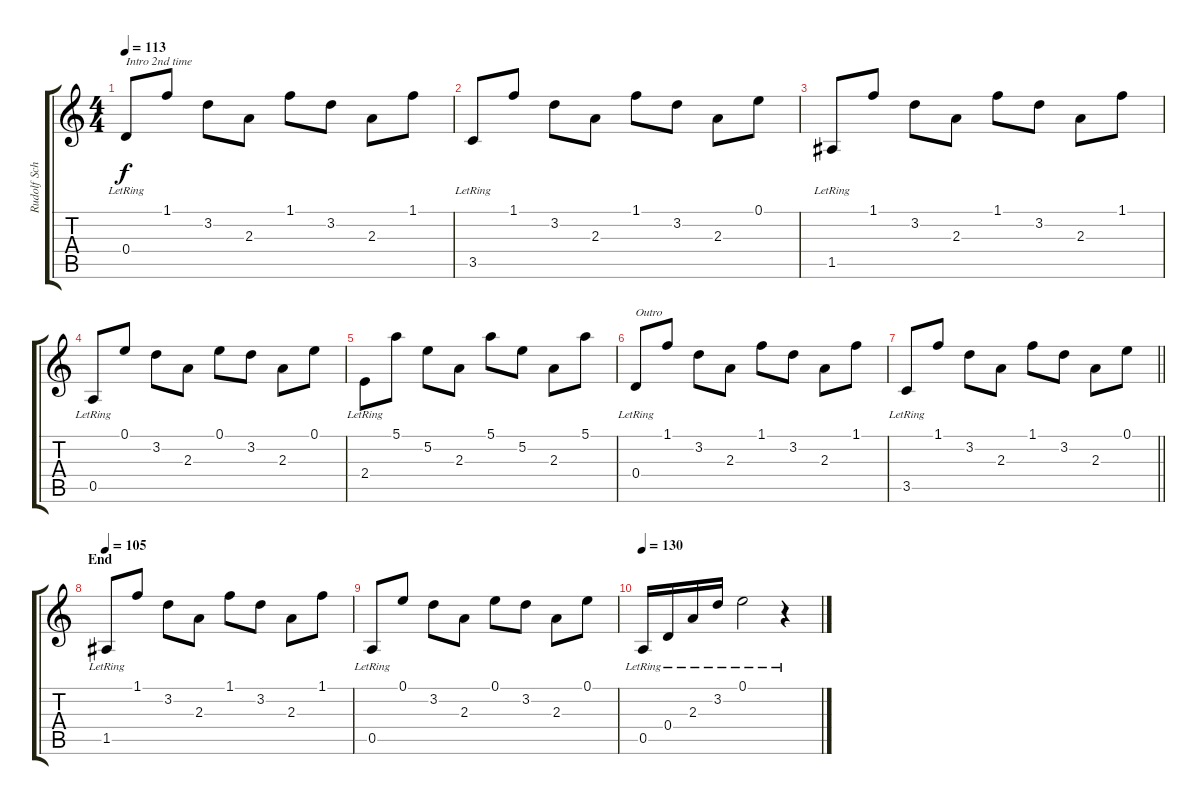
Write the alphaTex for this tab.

\track ("Rudolf Schenker" "Rudolf Sch") {instrument acousticguitarsteel}
\staff {score tabs}
\tuning (E4 B3 G3 D3 A2 E2) {hide}
\ts (4 4)
\tempo 113
\clef g2
\ks c
0.4{lr}.8{txt "Intro 2nd time" dy f} 1.1.8 3.2.8 2.3.8 1.1.8 3.2.8 2.3.8 1.1.8 |
3.5{lr}.8 1.1.8 3.2.8 2.3.8 1.1.8 3.2.8 2.3.8 0.1.8 |
1.5{lr}.8 1.1.8 3.2.8 2.3.8 1.1.8 3.2.8 2.3.8 1.1.8 |
0.5{lr}.8 0.1.8 3.2.8 2.3.8 0.1.8 3.2.8 2.3.8 0.1.8 |
2.4{lr}.8 5.1.8 5.2.8 2.3.8 5.1.8 5.2.8 2.3.8 5.1.8 |
0.4{lr}.8{txt "Outro"} 1.1.8 3.2.8 2.3.8 1.1.8 3.2.8 2.3.8 1.1.8 |
\barLineRight lightlight
3.5{lr}.8 1.1.8 3.2.8 2.3.8 1.1.8 3.2.8 2.3.8 0.1.8 |
\section ("" "End")
\tempo 105
1.5{lr}.8 1.1.8 3.2.8 2.3.8 1.1.8 3.2.8 2.3.8 1.1.8 |
0.5{lr}.8 0.1.8 3.2.8 2.3.8 0.1.8 3.2.8 2.3.8 0.1.8 |
\tempo 130
0.5{lr}.16 0.4{lr}.16 2.3{lr}.16 3.2{lr}.16 0.1{lr}.2 r.4
